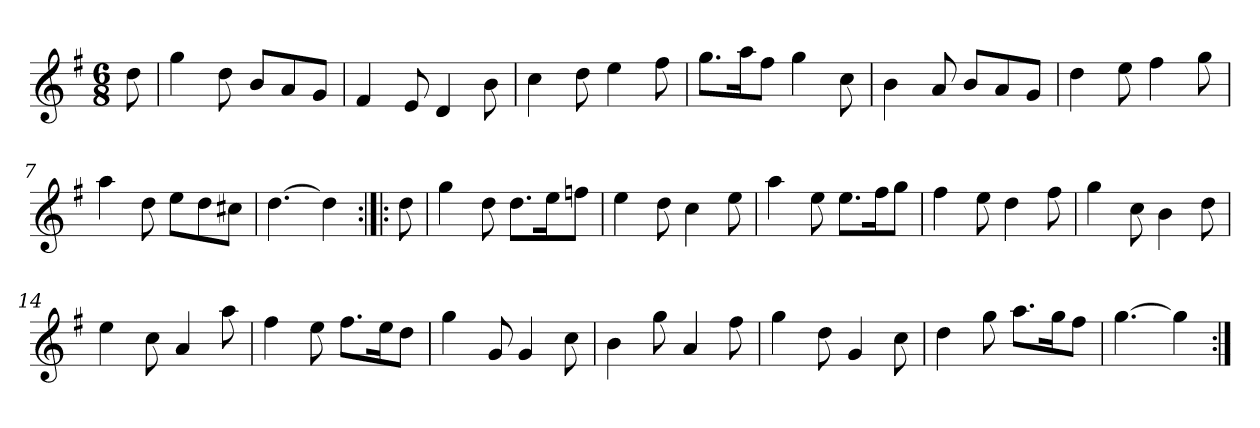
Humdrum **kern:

**kern
*part1
*staff1
*clefG2
*k[f#]
*G:
*M6/8
*MM120
=
8dd
=1
4gg
8dd
8b/L
8a/
8g/J
=2
4f#
8e
4d
8b
=3
4cc
8dd
4ee
8ff#
=4
8.gg\L
16aa\K
8ff#\J
4gg
8cc
=5
4b
8a
8b/L
8a/
8g/J
=6
4dd
8ee
4ff#
8gg
=7
4aa
8dd
8ee\L
8dd\
8cc#X\J
=8
[4.dd
4dd]
=:|!|:
8dd
=9
4gg
8dd
8.dd\L
16ee\K
8ffn\J
=10
4ee
8dd
4cc
8ee
=11
4aa
8ee
8.ee\L
16ff#\K
8gg\J
=12
4ff#
8ee
4dd
8ff#
=13
4gg
8cc
4b
8dd
=14
4ee
8cc
4a
8aa
=15
4ff#
8ee
8.ff#\L
16ee\K
8dd\J
=16
4gg
8g
4g
8cc
=17
4b
8gg
4a
8ff#
=18
4gg
8dd
4g
8cc
=19
4dd
8gg
8.aa\L
16gg\K
8ff#\J
=20
[4.gg
4gg]
=:|!
*-
